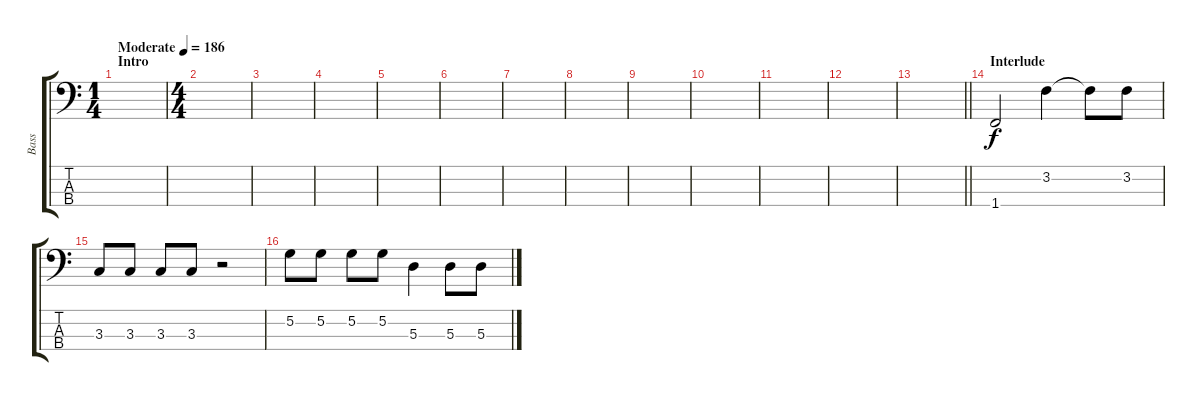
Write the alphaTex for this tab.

\track ("Bass" "Bass") {instrument electricbassfinger}
\staff {score tabs}
\tuning (G2 D2 A1 E1) {hide}
\ts (1 4)
\section ("" "Intro")
\tempo (186 "Moderate")
\clef f4
\ks c
|
\ts (4 4)
|
|
|
|
|
|
|
|
|
|
|
\barLineRight lightlight
|
\section ("" "Interlude")
1.4.2 3.2.4 3.2{t}.8 3.2.8 |
3.3.8 3.3.8 3.3.8 3.3.8 r.2 |
5.2.8 5.2.8 5.2.8 5.2.8 5.3.4 5.3.8 5.3.8
